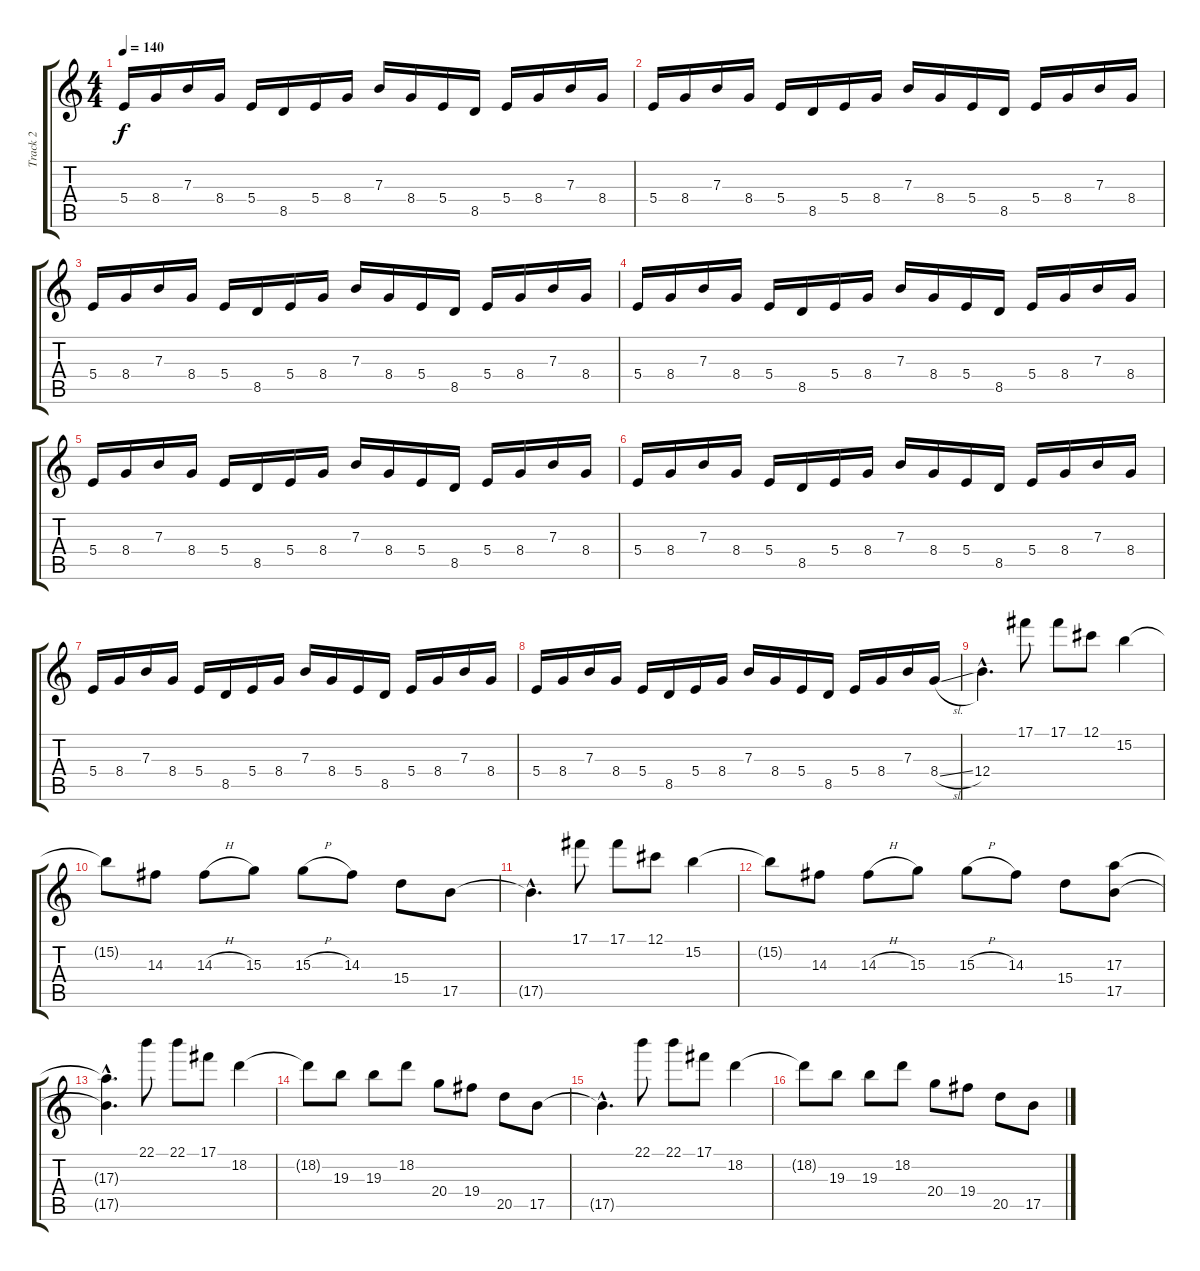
\track ("Track 2" "Track 2") {instrument distortionguitar}
\staff {score tabs}
\tuning (Db4 Ab3 E3 B2 Gb2 B1) {hide}
\ts (4 4)
\tempo 140
\clef g2
\ks c
5.4.16{dy f volume 13} 8.4.16 7.3.16 8.4.16 5.4.16 8.5.16 5.4.16 8.4.16 7.3.16 8.4.16 5.4.16 8.5.16 5.4.16 8.4.16 7.3.16 8.4.16 |
5.4.16 8.4.16 7.3.16 8.4.16 5.4.16 8.5.16 5.4.16 8.4.16 7.3.16 8.4.16 5.4.16 8.5.16 5.4.16 8.4.16 7.3.16 8.4.16 |
5.4.16 8.4.16 7.3.16 8.4.16 5.4.16 8.5.16 5.4.16 8.4.16 7.3.16 8.4.16 5.4.16 8.5.16 5.4.16 8.4.16 7.3.16 8.4.16 |
5.4.16 8.4.16 7.3.16 8.4.16 5.4.16 8.5.16 5.4.16 8.4.16 7.3.16 8.4.16 5.4.16 8.5.16 5.4.16 8.4.16 7.3.16 8.4.16 |
5.4.16{volume 13} 8.4.16 7.3.16 8.4.16 5.4.16 8.5.16 5.4.16 8.4.16 7.3.16 8.4.16 5.4.16 8.5.16 5.4.16 8.4.16 7.3.16 8.4.16 |
5.4.16 8.4.16 7.3.16 8.4.16 5.4.16 8.5.16 5.4.16 8.4.16 7.3.16 8.4.16 5.4.16 8.5.16 5.4.16 8.4.16 7.3.16 8.4.16 |
5.4.16 8.4.16 7.3.16 8.4.16 5.4.16 8.5.16 5.4.16 8.4.16 7.3.16 8.4.16 5.4.16 8.5.16 5.4.16 8.4.16 7.3.16 8.4.16 |
5.4.16 8.4.16 7.3.16 8.4.16 5.4.16 8.5.16 5.4.16 8.4.16 7.3.16 8.4.16 5.4.16 8.5.16 5.4.16 8.4.16 7.3.16 8.4{sl}.16 |
12.4{hac}.4{d} 17.1.8 17.1.8 12.1.8 15.2.4 |
15.2{t}.8 14.3.8 14.3{h}.8 15.3.8 15.3{h}.8 14.3.8 15.4.8 17.5.8 |
17.5{hac t}.4{d} 17.1.8 17.1.8 12.1.8 15.2.4 |
15.2{t}.8 14.3.8 14.3{h}.8 15.3.8 15.3{h}.8 14.3.8 15.4.8 (17.3 17.5).8 |
(17.3{hac t} 17.5{hac t}).4{d} 22.1.8 22.1.8 17.1.8 18.2.4 |
18.2{t}.8 19.3.8 19.3.8 18.2.8 20.4.8 19.4.8 20.5.8 17.5.8 |
17.5{hac t}.4{d} 22.1.8 22.1.8 17.1.8 18.2.4 |
18.2{t}.8 19.3.8 19.3.8 18.2.8 20.4.8 19.4.8 20.5.8 17.5.8
